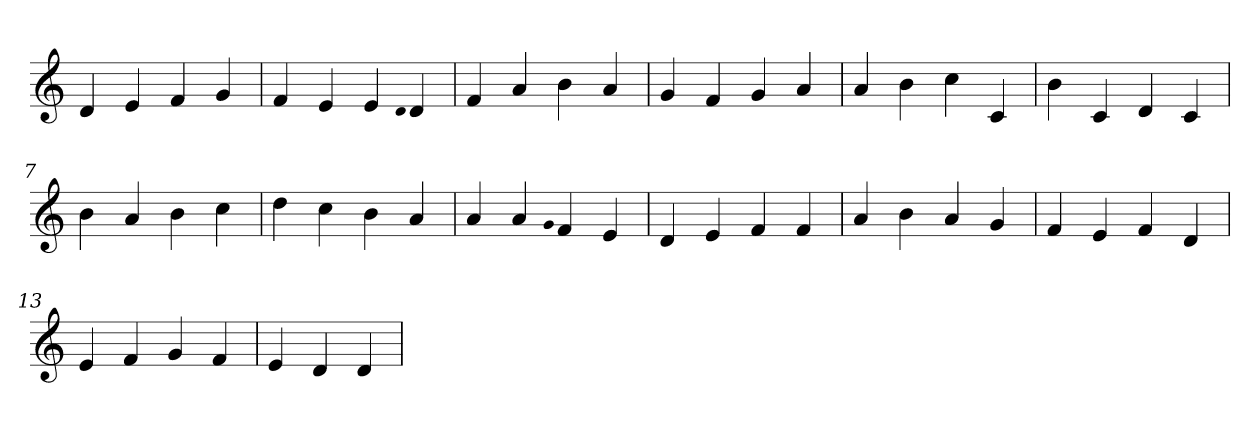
**kern
*part1
*staff1
*clefG2
=1
4d
4e
4f
4g
=2
4f
4e
4e
qqd
4d
=3
4f
4a
4b
4a
=4
4g
4f
4g
4a
=5
4a
4b
4cc
4c
=6
4b
4c
4d
4c
=7
4b
4a
4b
4cc
=8
4dd
4cc
4b
4a
=9
4a
4a
qqg
4f
4e
=10
4d
4e
4f
4f
=11
4a
4b
4a
4g
=12
4f
4e
4f
4d
=13
4e
4f
4g
4f
=14
4e
4d
4d
=
*-
